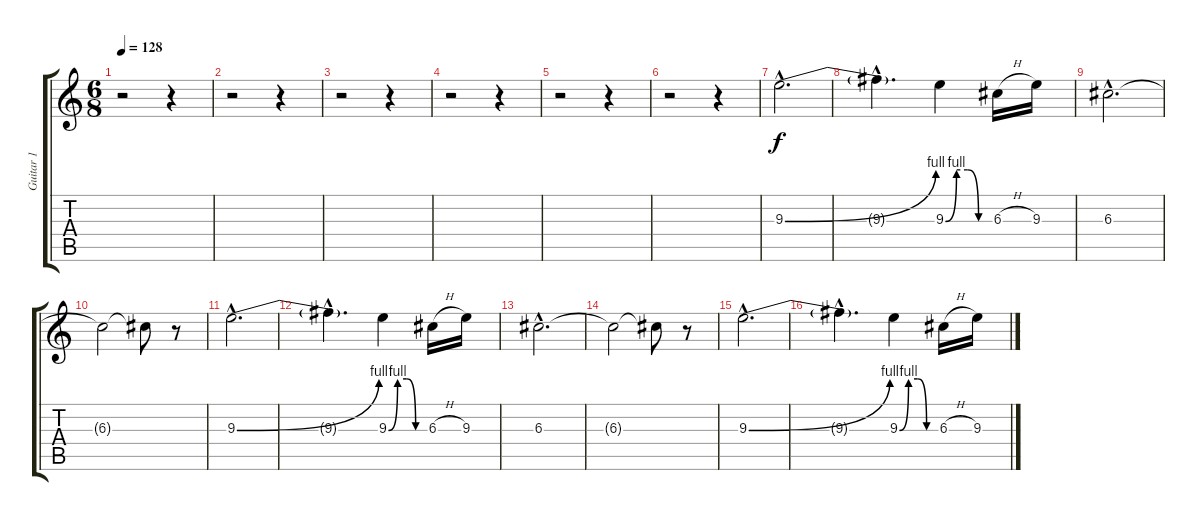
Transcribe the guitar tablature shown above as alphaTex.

\track ("Guitar 1" "Guitar 1") {instrument distortionguitar}
\staff {score tabs}
\tuning (E4 B3 G3 D3 A2 E2) {hide}
\ts (6 8)
\tempo 128
\clef g2
\ks c
r.2{dy f} r.4 |
r.2 r.4 |
r.2 r.4 |
r.2 r.4 |
r.2 r.4 |
r.2 r.4 |
9.3{be (bend 0 0 60 4) hac}.2{d} |
9.3{hac t}.4{d} 9.3{be (custom 0 0 15 4 30 4 45 0 60 0)}.4 6.3{h}.16 9.3.16 |
6.3{hac}.2{d} |
6.3{t}.2 6.3{t}.8 r.8 |
9.3{be (bend 0 0 60 4) hac}.2{d} |
9.3{hac t}.4{d} 9.3{be (custom 0 0 15 4 30 4 45 0 60 0)}.4 6.3{h}.16 9.3.16 |
6.3{hac}.2{d} |
6.3{t}.2 6.3{t}.8 r.8 |
9.3{be (bend 0 0 60 4) hac}.2{d} |
9.3{hac t}.4{d} 9.3{be (custom 0 0 15 4 30 4 45 0 60 0)}.4 6.3{h}.16 9.3.16
